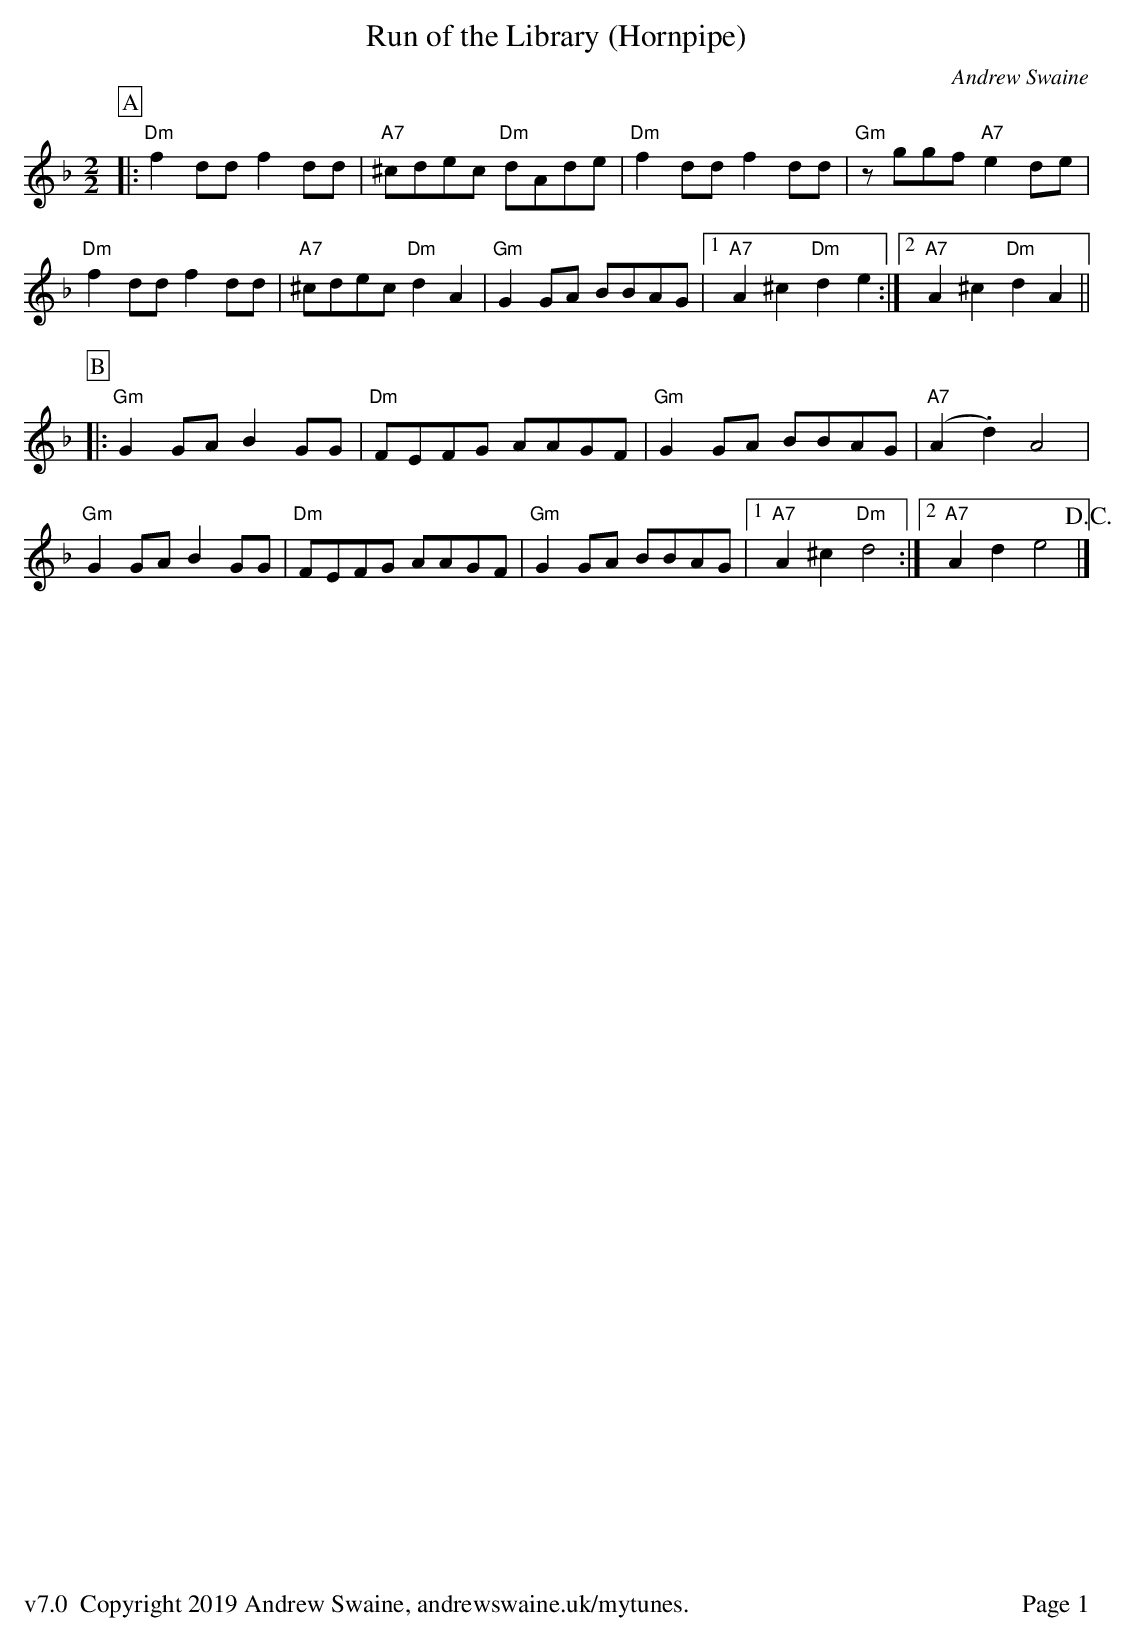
X:1
T:Run of the Library (Hornpipe)
C:Andrew Swaine
M:2/2
K:Dm
L:1/8
P:A
|:"Dm"f2dd f2dd|"A7"^cdec "Dm"dAde|"Dm"f2dd f2dd|"Gm"zggf "A7"e2de|
"Dm"f2dd f2dd|"A7"^cdec "Dm"d2A2|"Gm"G2GA BBAG|\
[1 "A7"A2^c2 "Dm"d2e2:|2 "A7"A2^c2 "Dm"d2A2||
P:B
|:"Gm"G2GA B2GG|"Dm"FEFG AAGF|"Gm"G2GA BBAG|"A7"(A2.d2) A4|
"Gm"G2GA B2GG|"Dm"FEFG AAGF|"Gm"G2GA BBAG|\
[1 "A7"A2^c2 "Dm"d4:|2 "A7"A2d2 e4+D.C.+|]
